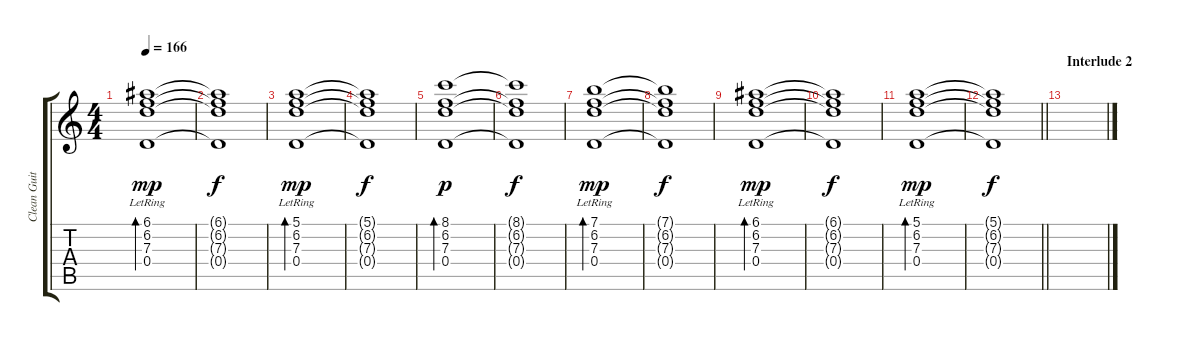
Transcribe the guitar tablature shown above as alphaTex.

\track ("Clean Guitar" "Clean Guit") {instrument electricguitarclean}
\staff {score tabs}
\tuning (E4 B3 G3 D3 A2 E2) {hide}
\ts (4 4)
\tempo 166
\clef g2
\ks c
(6.1 6.2 7.3 0.4{lr}).1{bd 480 dy mp} |
(6.1{t} 6.2{t} 7.3{t} 0.4{t}).1{dy f} |
(5.1 6.2 7.3 0.4{lr}).1{bd 480 dy mp} |
(5.1{t} 6.2{t} 7.3{t} 0.4{t}).1{dy f} |
(8.1 6.2 7.3 0.4).1{bd 240 dy p} |
(8.1{t} 6.2{t} 7.3{t} 0.4{t}).1{dy f} |
(7.1 6.2 7.3 0.4{lr}).1{bd 480 dy mp} |
(7.1{t} 6.2{t} 7.3{t} 0.4{t}).1{dy f} |
(6.1 6.2 7.3 0.4{lr}).1{bd 480 dy mp} |
(6.1{t} 6.2{t} 7.3{t} 0.4{t}).1{dy f} |
(5.1 6.2 7.3 0.4{lr}).1{bd 480 dy mp} |
\barLineRight lightlight
(5.1{t} 6.2{t} 7.3{t} 0.4{t}).1{dy f} |
\section ("" "Interlude 2")
